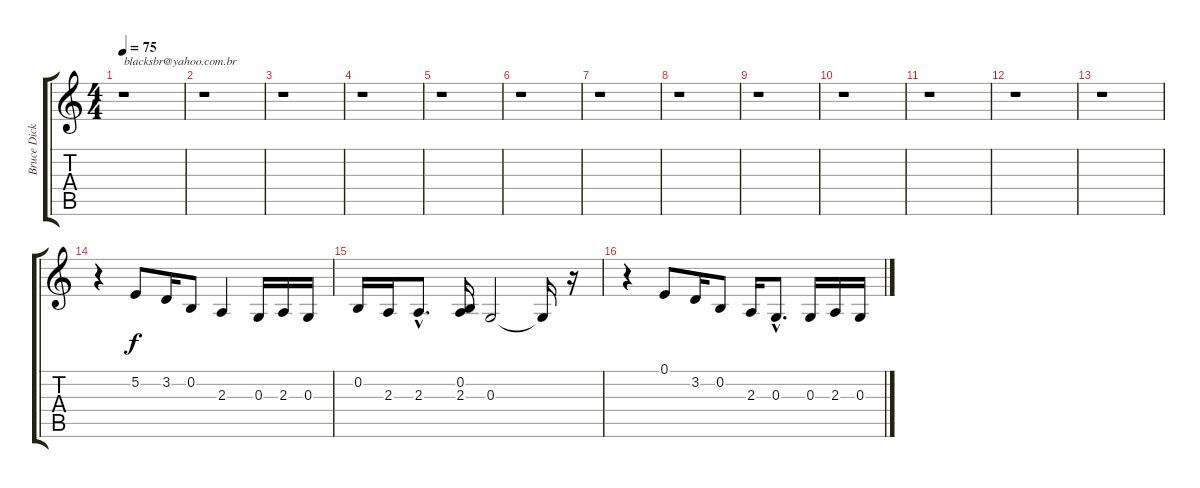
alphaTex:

\track ("Bruce Dickinson" "Bruce Dick") {instrument altosax}
\staff {score tabs}
\tuning (E4 B3 G3 D3 A2 E2) {hide}
\ts (4 4)
\tempo 75
\clef g2
\ks c
r.1{txt "blacksbr@yahoo.com.br" dy f instrument altosax} |
r.1 |
r.1 |
r.1 |
r.1 |
r.1 |
r.1 |
r.1 |
r.1 |
r.1 |
r.1 |
r.1 |
r.1 |
r.4 5.2.8 3.2.16 0.2.8 2.3.4 0.3.16 2.3.16 0.3.16 |
0.2.16 2.3.16 2.3{hac}.8{d} (0.2 2.3).16 0.3.2 0.3{t}.16 r.16 |
r.4 0.1.8 3.2.16 0.2.8 2.3.16 0.3{hac}.8{d} 0.3.16 2.3.16 0.3.16
